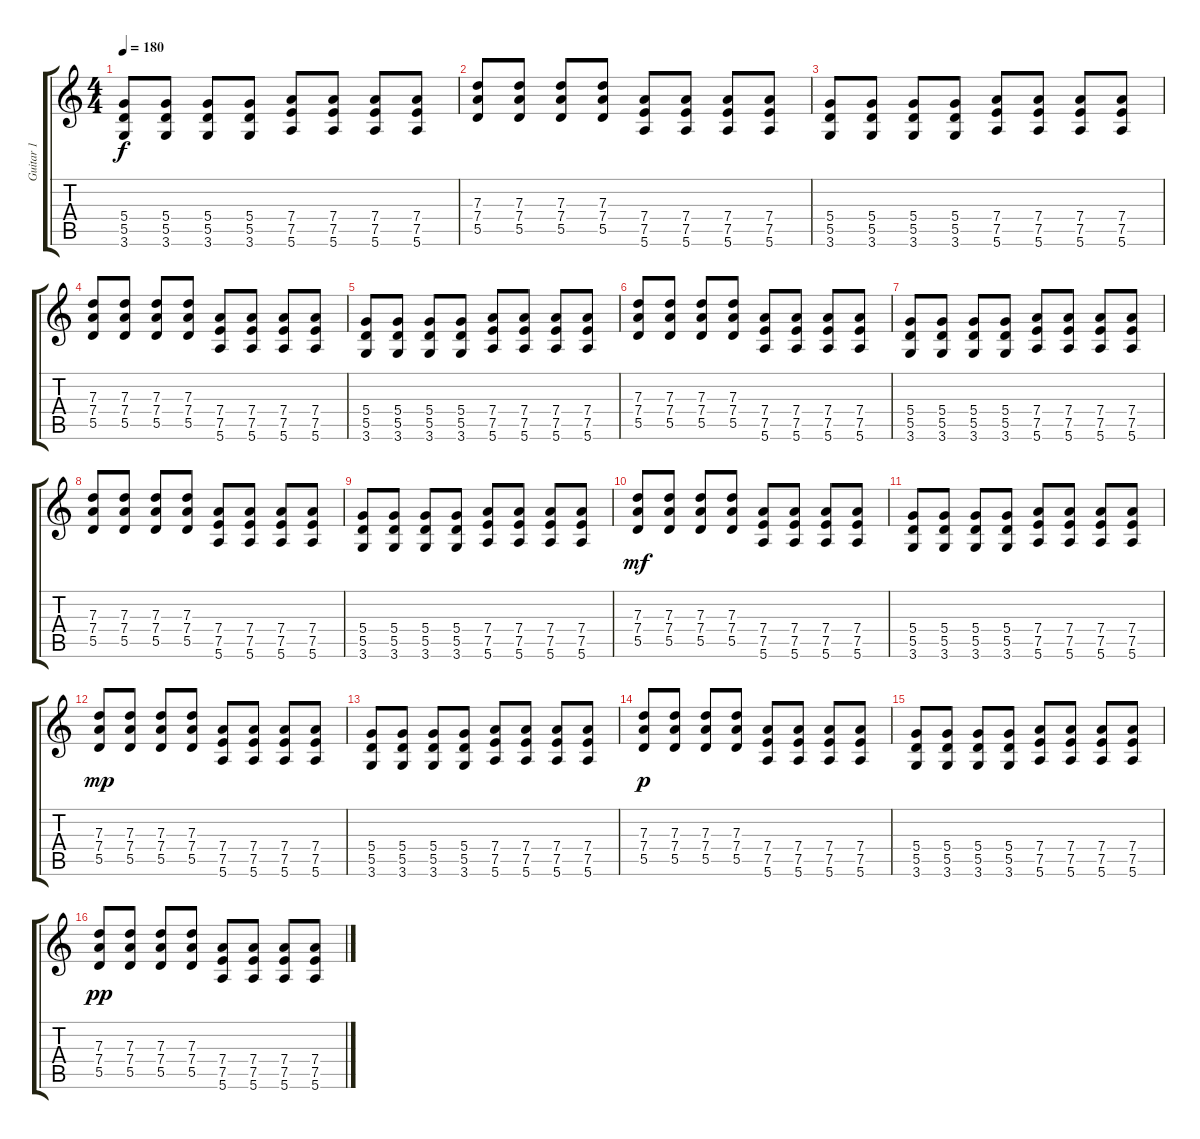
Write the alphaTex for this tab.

\track ("Guitar 1" "Guitar 1") {instrument distortionguitar}
\staff {score tabs}
\tuning (E4 B3 G3 D3 A2 E2) {hide}
\ts (4 4)
\tempo 180
\clef g2
\ks c
(5.4 5.5 3.6).8{dy f} (5.4 5.5 3.6).8 (5.4 5.5 3.6).8 (5.4 5.5 3.6).8 (7.4 7.5 5.6).8 (7.4 7.5 5.6).8 (7.4 7.5 5.6).8 (7.4 7.5 5.6).8 |
(7.3 7.4 5.5).8 (7.3 7.4 5.5).8 (7.3 7.4 5.5).8 (7.3 7.4 5.5).8 (7.4 7.5 5.6).8 (7.4 7.5 5.6).8 (7.4 7.5 5.6).8 (7.4 7.5 5.6).8 |
(5.4 5.5 3.6).8 (5.4 5.5 3.6).8 (5.4 5.5 3.6).8 (5.4 5.5 3.6).8 (7.4 7.5 5.6).8 (7.4 7.5 5.6).8 (7.4 7.5 5.6).8 (7.4 7.5 5.6).8 |
(7.3 7.4 5.5).8 (7.3 7.4 5.5).8 (7.3 7.4 5.5).8 (7.3 7.4 5.5).8 (7.4 7.5 5.6).8 (7.4 7.5 5.6).8 (7.4 7.5 5.6).8 (7.4 7.5 5.6).8 |
(5.4 5.5 3.6).8 (5.4 5.5 3.6).8 (5.4 5.5 3.6).8 (5.4 5.5 3.6).8 (7.4 7.5 5.6).8 (7.4 7.5 5.6).8 (7.4 7.5 5.6).8 (7.4 7.5 5.6).8 |
(7.3 7.4 5.5).8 (7.3 7.4 5.5).8 (7.3 7.4 5.5).8 (7.3 7.4 5.5).8 (7.4 7.5 5.6).8 (7.4 7.5 5.6).8 (7.4 7.5 5.6).8 (7.4 7.5 5.6).8 |
(5.4 5.5 3.6).8 (5.4 5.5 3.6).8 (5.4 5.5 3.6).8 (5.4 5.5 3.6).8 (7.4 7.5 5.6).8 (7.4 7.5 5.6).8 (7.4 7.5 5.6).8 (7.4 7.5 5.6).8 |
(7.3 7.4 5.5).8 (7.3 7.4 5.5).8 (7.3 7.4 5.5).8 (7.3 7.4 5.5).8 (7.4 7.5 5.6).8 (7.4 7.5 5.6).8 (7.4 7.5 5.6).8 (7.4 7.5 5.6).8 |
(5.4 5.5 3.6).8 (5.4 5.5 3.6).8 (5.4 5.5 3.6).8 (5.4 5.5 3.6).8 (7.4 7.5 5.6).8 (7.4 7.5 5.6).8 (7.4 7.5 5.6).8 (7.4 7.5 5.6).8 |
(7.3 7.4 5.5).8{dy mf} (7.3 7.4 5.5).8 (7.3 7.4 5.5).8 (7.3 7.4 5.5).8 (7.4 7.5 5.6).8 (7.4 7.5 5.6).8 (7.4 7.5 5.6).8 (7.4 7.5 5.6).8 |
(5.4 5.5 3.6).8 (5.4 5.5 3.6).8 (5.4 5.5 3.6).8 (5.4 5.5 3.6).8 (7.4 7.5 5.6).8 (7.4 7.5 5.6).8 (7.4 7.5 5.6).8 (7.4 7.5 5.6).8 |
(7.3 7.4 5.5).8{dy mp} (7.3 7.4 5.5).8 (7.3 7.4 5.5).8 (7.3 7.4 5.5).8 (7.4 7.5 5.6).8 (7.4 7.5 5.6).8 (7.4 7.5 5.6).8 (7.4 7.5 5.6).8 |
(5.4 5.5 3.6).8 (5.4 5.5 3.6).8 (5.4 5.5 3.6).8 (5.4 5.5 3.6).8 (7.4 7.5 5.6).8 (7.4 7.5 5.6).8 (7.4 7.5 5.6).8 (7.4 7.5 5.6).8 |
(7.3 7.4 5.5).8{dy p} (7.3 7.4 5.5).8 (7.3 7.4 5.5).8 (7.3 7.4 5.5).8 (7.4 7.5 5.6).8 (7.4 7.5 5.6).8 (7.4 7.5 5.6).8 (7.4 7.5 5.6).8 |
(5.4 5.5 3.6).8 (5.4 5.5 3.6).8 (5.4 5.5 3.6).8 (5.4 5.5 3.6).8 (7.4 7.5 5.6).8 (7.4 7.5 5.6).8 (7.4 7.5 5.6).8 (7.4 7.5 5.6).8 |
(7.3 7.4 5.5).8{dy pp} (7.3 7.4 5.5).8 (7.3 7.4 5.5).8 (7.3 7.4 5.5).8 (7.4 7.5 5.6).8 (7.4 7.5 5.6).8 (7.4 7.5 5.6).8 (7.4 7.5 5.6).8
